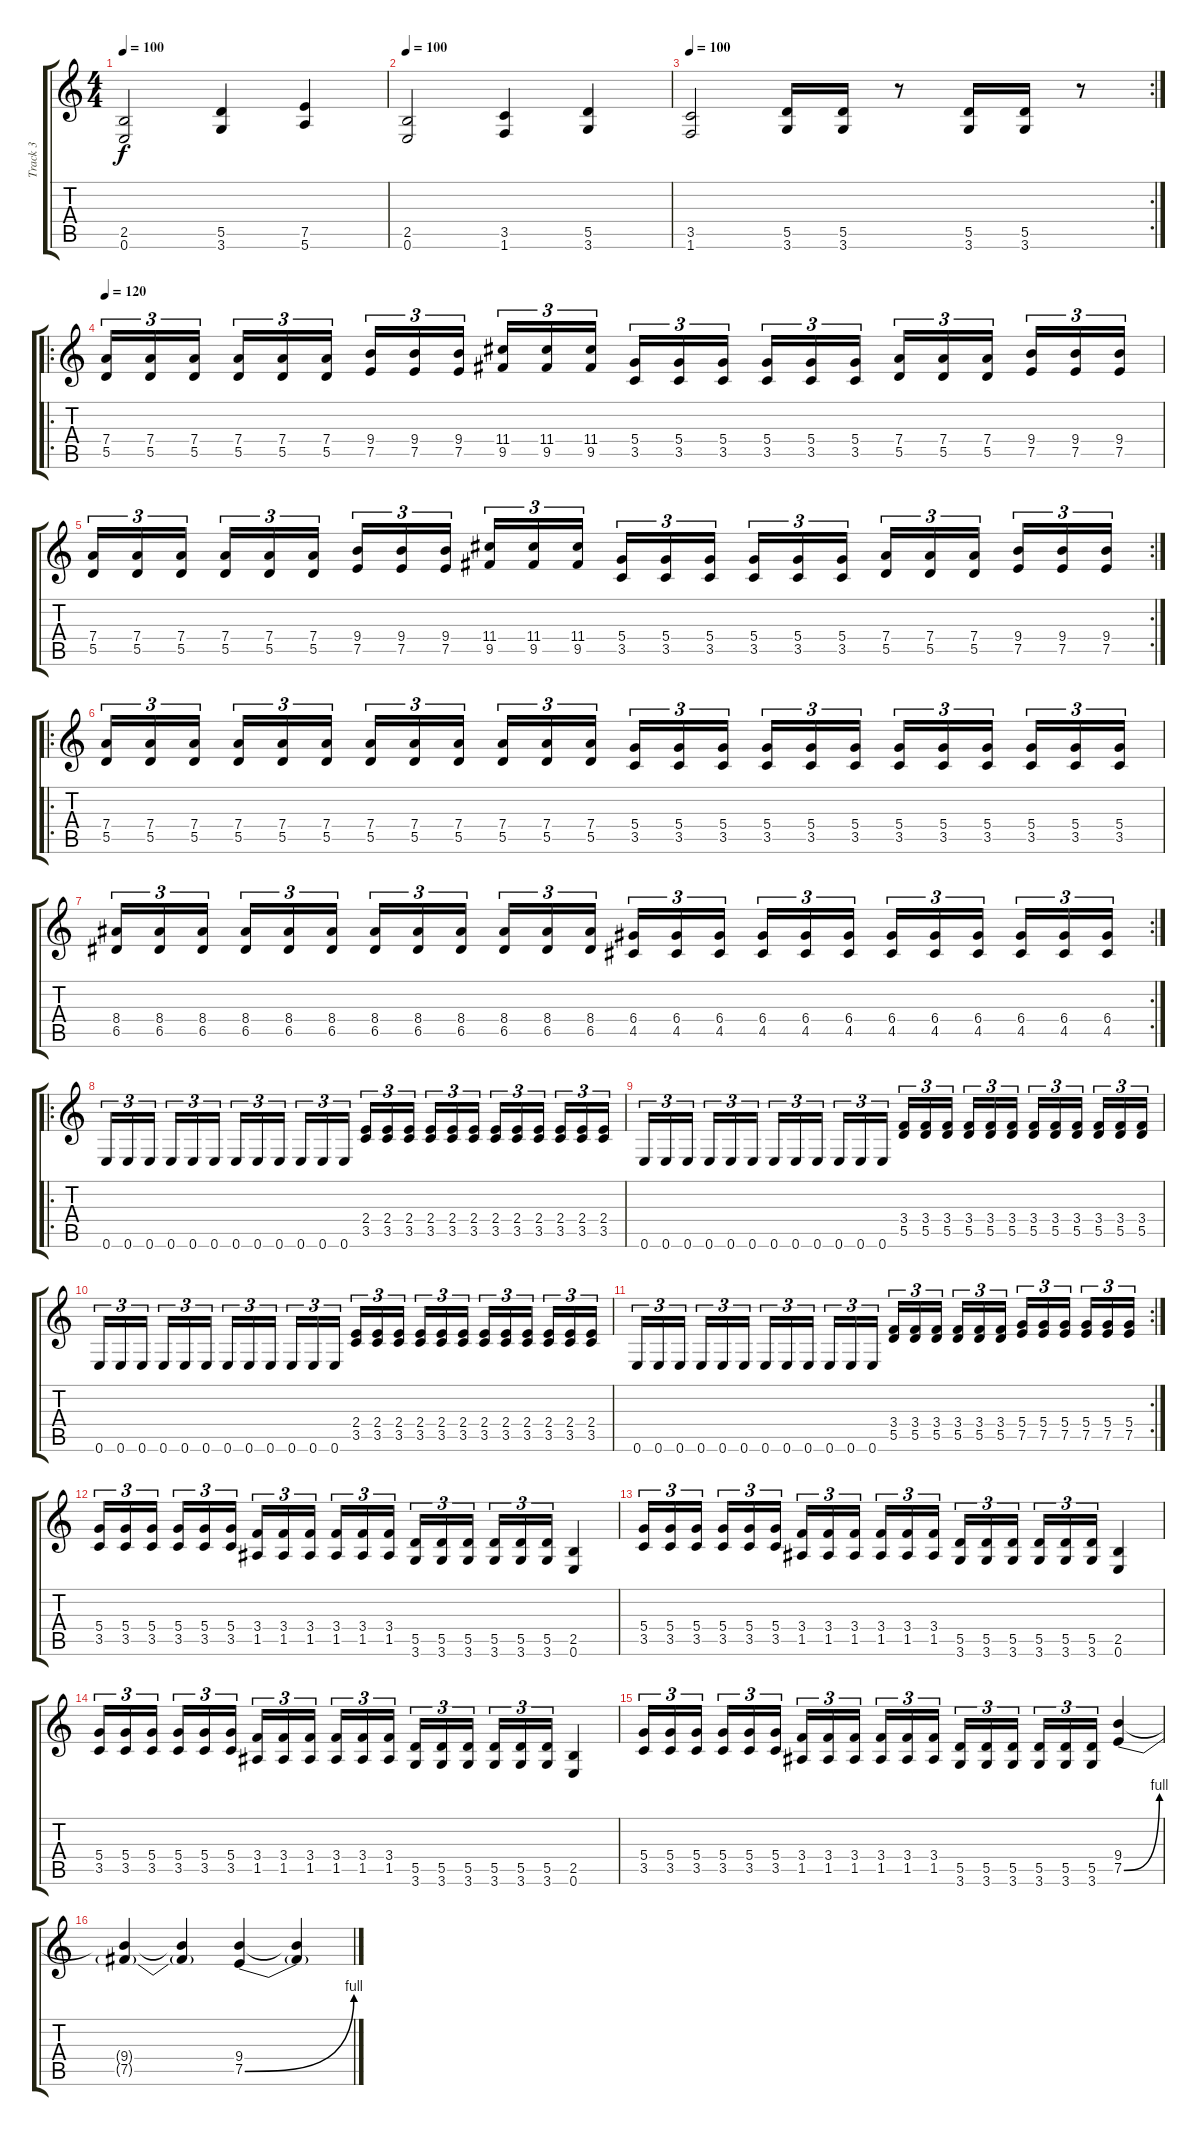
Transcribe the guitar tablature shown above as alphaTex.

\track ("Track 3" "Track 3") {instrument distortionguitar}
\staff {score tabs}
\tuning (E4 B3 G3 D3 A2 E2) {hide}
\ts (4 4)
\tempo 100
\clef g2
\ks c
(2.5 0.6).2{dy f} (5.5 3.6).4 (7.5 5.6).4 |
\tempo 100
(2.5 0.6).2 (3.5 1.6).4 (5.5 3.6).4 |
\rc 2
\tempo 100
(3.5 1.6).2 (5.5 3.6).16 (5.5 3.6).16 r.8 (5.5 3.6).16 (5.5 3.6).16 r.8 |
\ro
\tempo 120
(7.4 5.5).16{tu (3 2)} (7.4 5.5).16{tu (3 2)} (7.4 5.5).16{tu (3 2)} (7.4 5.5).16{tu (3 2)} (7.4 5.5).16{tu (3 2)} (7.4 5.5).16{tu (3 2)} (9.4 7.5).16{tu (3 2)} (9.4 7.5).16{tu (3 2)} (9.4 7.5).16{tu (3 2)} (11.4 9.5).16{tu (3 2)} (11.4 9.5).16{tu (3 2)} (11.4 9.5).16{tu (3 2)} (5.4 3.5).16{tu (3 2)} (5.4 3.5).16{tu (3 2)} (5.4 3.5).16{tu (3 2)} (5.4 3.5).16{tu (3 2)} (5.4 3.5).16{tu (3 2)} (5.4 3.5).16{tu (3 2)} (7.4 5.5).16{tu (3 2)} (7.4 5.5).16{tu (3 2)} (7.4 5.5).16{tu (3 2)} (9.4 7.5).16{tu (3 2)} (9.4 7.5).16{tu (3 2)} (9.4 7.5).16{tu (3 2)} |
\rc 2
(7.4 5.5).16{tu (3 2)} (7.4 5.5).16{tu (3 2)} (7.4 5.5).16{tu (3 2)} (7.4 5.5).16{tu (3 2)} (7.4 5.5).16{tu (3 2)} (7.4 5.5).16{tu (3 2)} (9.4 7.5).16{tu (3 2)} (9.4 7.5).16{tu (3 2)} (9.4 7.5).16{tu (3 2)} (11.4 9.5).16{tu (3 2)} (11.4 9.5).16{tu (3 2)} (11.4 9.5).16{tu (3 2)} (5.4 3.5).16{tu (3 2)} (5.4 3.5).16{tu (3 2)} (5.4 3.5).16{tu (3 2)} (5.4 3.5).16{tu (3 2)} (5.4 3.5).16{tu (3 2)} (5.4 3.5).16{tu (3 2)} (7.4 5.5).16{tu (3 2)} (7.4 5.5).16{tu (3 2)} (7.4 5.5).16{tu (3 2)} (9.4 7.5).16{tu (3 2)} (9.4 7.5).16{tu (3 2)} (9.4 7.5).16{tu (3 2)} |
\ro
(7.4 5.5).16{tu (3 2)} (7.4 5.5).16{tu (3 2)} (7.4 5.5).16{tu (3 2)} (7.4 5.5).16{tu (3 2)} (7.4 5.5).16{tu (3 2)} (7.4 5.5).16{tu (3 2)} (7.4 5.5).16{tu (3 2)} (7.4 5.5).16{tu (3 2)} (7.4 5.5).16{tu (3 2)} (7.4 5.5).16{tu (3 2)} (7.4 5.5).16{tu (3 2)} (7.4 5.5).16{tu (3 2)} (5.4 3.5).16{tu (3 2)} (5.4 3.5).16{tu (3 2)} (5.4 3.5).16{tu (3 2)} (5.4 3.5).16{tu (3 2)} (5.4 3.5).16{tu (3 2)} (5.4 3.5).16{tu (3 2)} (5.4 3.5).16{tu (3 2)} (5.4 3.5).16{tu (3 2)} (5.4 3.5).16{tu (3 2)} (5.4 3.5).16{tu (3 2)} (5.4 3.5).16{tu (3 2)} (5.4 3.5).16{tu (3 2)} |
\rc 2
(8.4 6.5).16{tu (3 2)} (8.4 6.5).16{tu (3 2)} (8.4 6.5).16{tu (3 2)} (8.4 6.5).16{tu (3 2)} (8.4 6.5).16{tu (3 2)} (8.4 6.5).16{tu (3 2)} (8.4 6.5).16{tu (3 2)} (8.4 6.5).16{tu (3 2)} (8.4 6.5).16{tu (3 2)} (8.4 6.5).16{tu (3 2)} (8.4 6.5).16{tu (3 2)} (8.4 6.5).16{tu (3 2)} (6.4 4.5).16{tu (3 2)} (6.4 4.5).16{tu (3 2)} (6.4 4.5).16{tu (3 2)} (6.4 4.5).16{tu (3 2)} (6.4 4.5).16{tu (3 2)} (6.4 4.5).16{tu (3 2)} (6.4 4.5).16{tu (3 2)} (6.4 4.5).16{tu (3 2)} (6.4 4.5).16{tu (3 2)} (6.4 4.5).16{tu (3 2)} (6.4 4.5).16{tu (3 2)} (6.4 4.5).16{tu (3 2)} |
\ro
0.6.16{tu (3 2)} 0.6.16{tu (3 2)} 0.6.16{tu (3 2)} 0.6.16{tu (3 2)} 0.6.16{tu (3 2)} 0.6.16{tu (3 2)} 0.6.16{tu (3 2)} 0.6.16{tu (3 2)} 0.6.16{tu (3 2)} 0.6.16{tu (3 2)} 0.6.16{tu (3 2)} 0.6.16{tu (3 2)} (2.4 3.5).16{tu (3 2)} (2.4 3.5).16{tu (3 2)} (2.4 3.5).16{tu (3 2)} (2.4 3.5).16{tu (3 2)} (2.4 3.5).16{tu (3 2)} (2.4 3.5).16{tu (3 2)} (2.4 3.5).16{tu (3 2)} (2.4 3.5).16{tu (3 2)} (2.4 3.5).16{tu (3 2)} (2.4 3.5).16{tu (3 2)} (2.4 3.5).16{tu (3 2)} (2.4 3.5).16{tu (3 2)} |
0.6.16{tu (3 2)} 0.6.16{tu (3 2)} 0.6.16{tu (3 2)} 0.6.16{tu (3 2)} 0.6.16{tu (3 2)} 0.6.16{tu (3 2)} 0.6.16{tu (3 2)} 0.6.16{tu (3 2)} 0.6.16{tu (3 2)} 0.6.16{tu (3 2)} 0.6.16{tu (3 2)} 0.6.16{tu (3 2)} (3.4 5.5).16{tu (3 2)} (3.4 5.5).16{tu (3 2)} (3.4 5.5).16{tu (3 2)} (3.4 5.5).16{tu (3 2)} (3.4 5.5).16{tu (3 2)} (3.4 5.5).16{tu (3 2)} (3.4 5.5).16{tu (3 2)} (3.4 5.5).16{tu (3 2)} (3.4 5.5).16{tu (3 2)} (3.4 5.5).16{tu (3 2)} (3.4 5.5).16{tu (3 2)} (3.4 5.5).16{tu (3 2)} |
0.6.16{tu (3 2)} 0.6.16{tu (3 2)} 0.6.16{tu (3 2)} 0.6.16{tu (3 2)} 0.6.16{tu (3 2)} 0.6.16{tu (3 2)} 0.6.16{tu (3 2)} 0.6.16{tu (3 2)} 0.6.16{tu (3 2)} 0.6.16{tu (3 2)} 0.6.16{tu (3 2)} 0.6.16{tu (3 2)} (2.4 3.5).16{tu (3 2)} (2.4 3.5).16{tu (3 2)} (2.4 3.5).16{tu (3 2)} (2.4 3.5).16{tu (3 2)} (2.4 3.5).16{tu (3 2)} (2.4 3.5).16{tu (3 2)} (2.4 3.5).16{tu (3 2)} (2.4 3.5).16{tu (3 2)} (2.4 3.5).16{tu (3 2)} (2.4 3.5).16{tu (3 2)} (2.4 3.5).16{tu (3 2)} (2.4 3.5).16{tu (3 2)} |
\rc 2
0.6.16{tu (3 2)} 0.6.16{tu (3 2)} 0.6.16{tu (3 2)} 0.6.16{tu (3 2)} 0.6.16{tu (3 2)} 0.6.16{tu (3 2)} 0.6.16{tu (3 2)} 0.6.16{tu (3 2)} 0.6.16{tu (3 2)} 0.6.16{tu (3 2)} 0.6.16{tu (3 2)} 0.6.16{tu (3 2)} (3.4 5.5).16{tu (3 2)} (3.4 5.5).16{tu (3 2)} (3.4 5.5).16{tu (3 2)} (3.4 5.5).16{tu (3 2)} (3.4 5.5).16{tu (3 2)} (3.4 5.5).16{tu (3 2)} (5.4 7.5).16{tu (3 2)} (5.4 7.5).16{tu (3 2)} (5.4 7.5).16{tu (3 2)} (5.4 7.5).16{tu (3 2)} (5.4 7.5).16{tu (3 2)} (5.4 7.5).16{tu (3 2)} |
(5.4 3.5).16{tu (3 2)} (5.4 3.5).16{tu (3 2)} (5.4 3.5).16{tu (3 2)} (5.4 3.5).16{tu (3 2)} (5.4 3.5).16{tu (3 2)} (5.4 3.5).16{tu (3 2)} (3.4 1.5).16{tu (3 2)} (3.4 1.5).16{tu (3 2)} (3.4 1.5).16{tu (3 2)} (3.4 1.5).16{tu (3 2)} (3.4 1.5).16{tu (3 2)} (3.4 1.5).16{tu (3 2)} (5.5 3.6).16{tu (3 2)} (5.5 3.6).16{tu (3 2)} (5.5 3.6).16{tu (3 2)} (5.5 3.6).16{tu (3 2)} (5.5 3.6).16{tu (3 2)} (5.5 3.6).16{tu (3 2)} (2.5 0.6).4 |
(5.4 3.5).16{tu (3 2)} (5.4 3.5).16{tu (3 2)} (5.4 3.5).16{tu (3 2)} (5.4 3.5).16{tu (3 2)} (5.4 3.5).16{tu (3 2)} (5.4 3.5).16{tu (3 2)} (3.4 1.5).16{tu (3 2)} (3.4 1.5).16{tu (3 2)} (3.4 1.5).16{tu (3 2)} (3.4 1.5).16{tu (3 2)} (3.4 1.5).16{tu (3 2)} (3.4 1.5).16{tu (3 2)} (5.5 3.6).16{tu (3 2)} (5.5 3.6).16{tu (3 2)} (5.5 3.6).16{tu (3 2)} (5.5 3.6).16{tu (3 2)} (5.5 3.6).16{tu (3 2)} (5.5 3.6).16{tu (3 2)} (2.5 0.6).4 |
(5.4 3.5).16{tu (3 2)} (5.4 3.5).16{tu (3 2)} (5.4 3.5).16{tu (3 2)} (5.4 3.5).16{tu (3 2)} (5.4 3.5).16{tu (3 2)} (5.4 3.5).16{tu (3 2)} (3.4 1.5).16{tu (3 2)} (3.4 1.5).16{tu (3 2)} (3.4 1.5).16{tu (3 2)} (3.4 1.5).16{tu (3 2)} (3.4 1.5).16{tu (3 2)} (3.4 1.5).16{tu (3 2)} (5.5 3.6).16{tu (3 2)} (5.5 3.6).16{tu (3 2)} (5.5 3.6).16{tu (3 2)} (5.5 3.6).16{tu (3 2)} (5.5 3.6).16{tu (3 2)} (5.5 3.6).16{tu (3 2)} (2.5 0.6).4 |
(5.4 3.5).16{tu (3 2)} (5.4 3.5).16{tu (3 2)} (5.4 3.5).16{tu (3 2)} (5.4 3.5).16{tu (3 2)} (5.4 3.5).16{tu (3 2)} (5.4 3.5).16{tu (3 2)} (3.4 1.5).16{tu (3 2)} (3.4 1.5).16{tu (3 2)} (3.4 1.5).16{tu (3 2)} (3.4 1.5).16{tu (3 2)} (3.4 1.5).16{tu (3 2)} (3.4 1.5).16{tu (3 2)} (5.5 3.6).16{tu (3 2)} (5.5 3.6).16{tu (3 2)} (5.5 3.6).16{tu (3 2)} (5.5 3.6).16{tu (3 2)} (5.5 3.6).16{tu (3 2)} (5.5 3.6).16{tu (3 2)} (9.4 7.5{be (bend 0 0 60 4)}).4 |
(9.4{t} 7.5{t}).4 (9.4{t} 7.5{t}).4 (9.4 7.5{be (bend 0 0 60 4)}).4 (9.4{t} 7.5{t}).4
